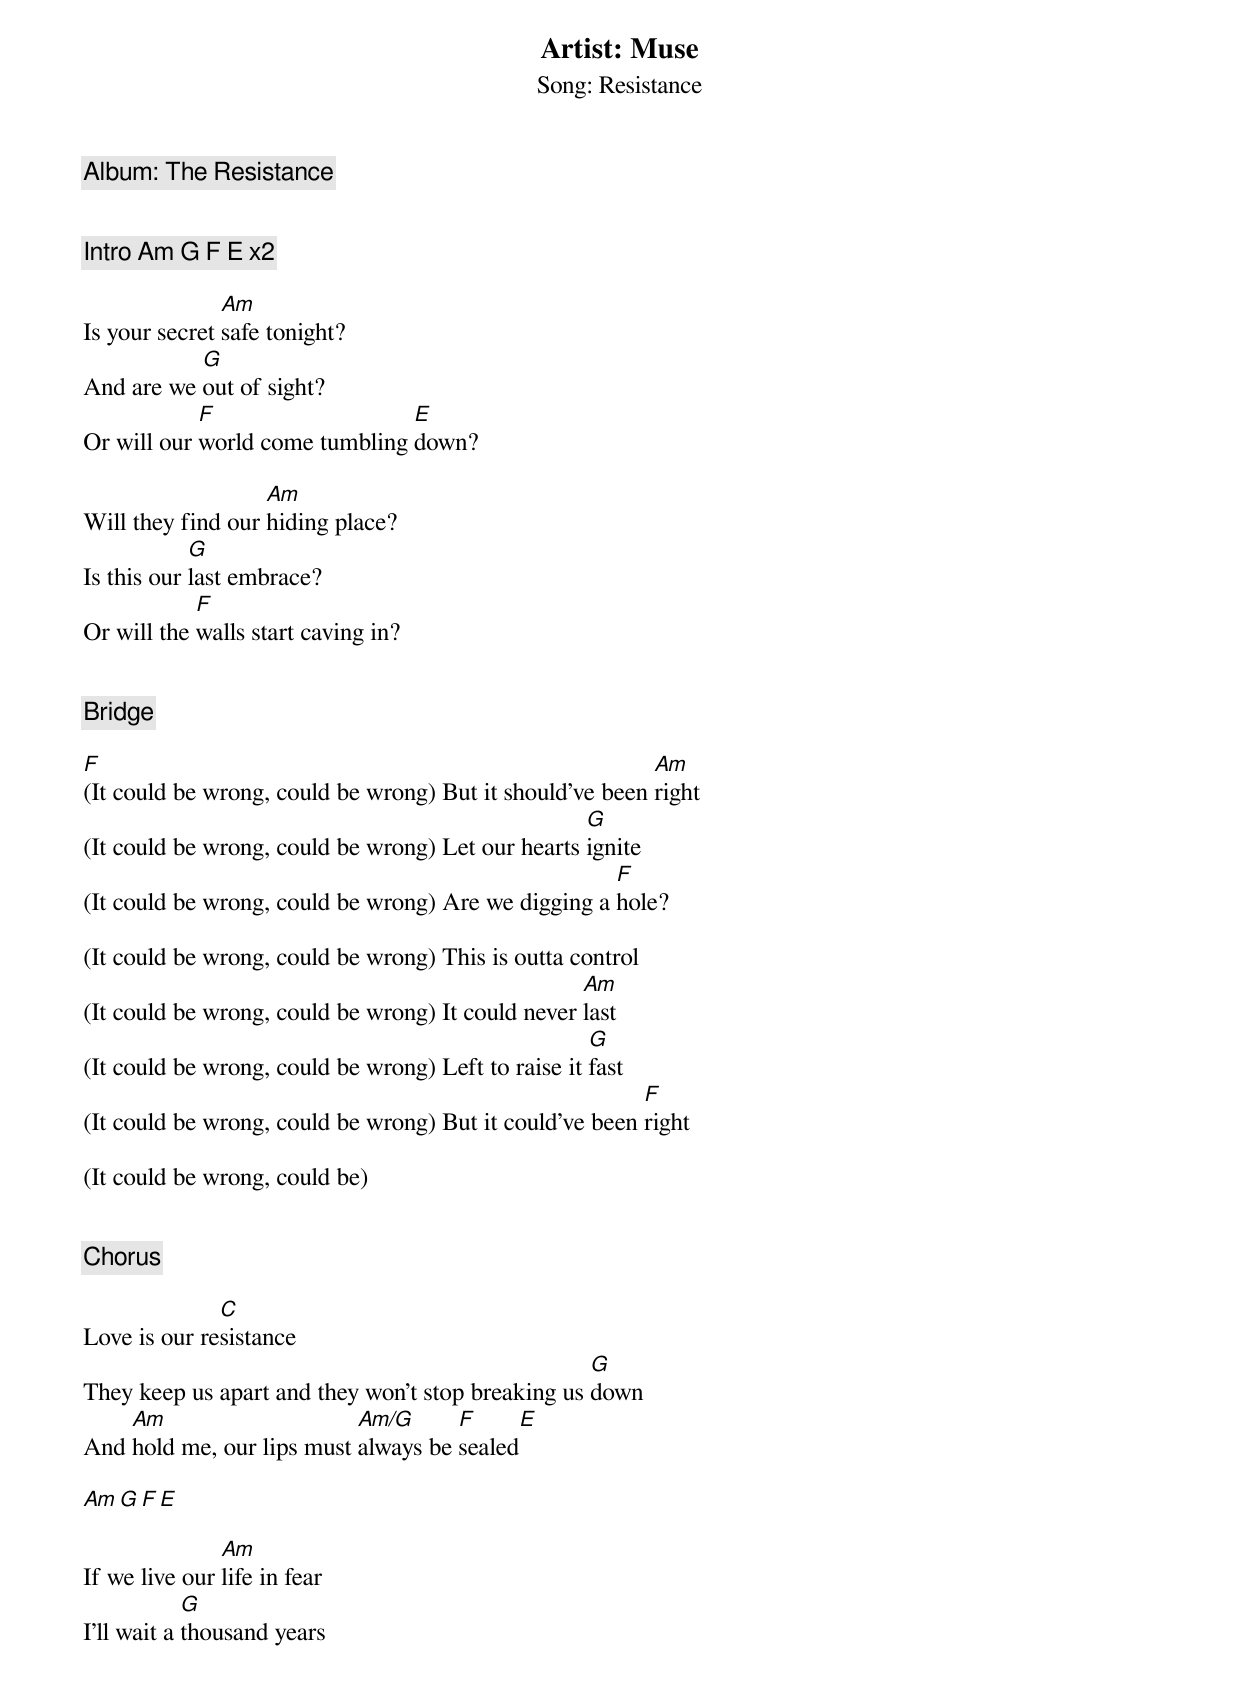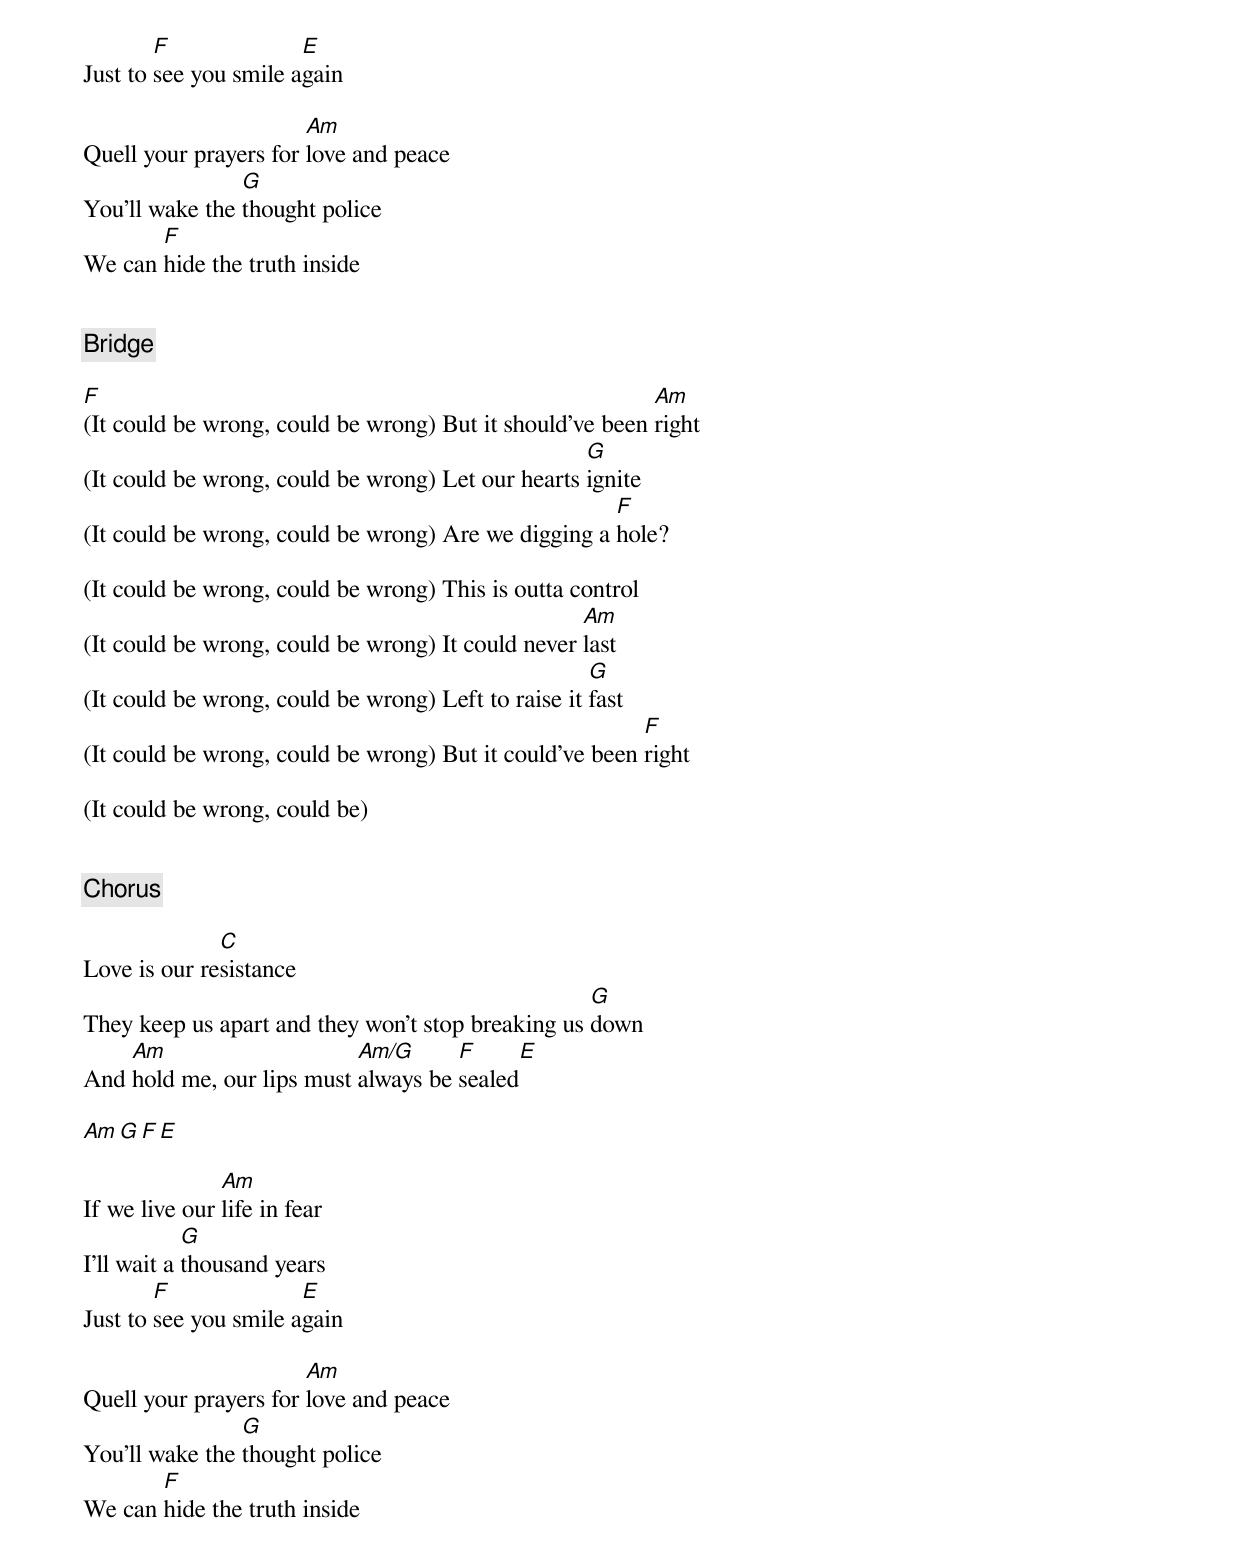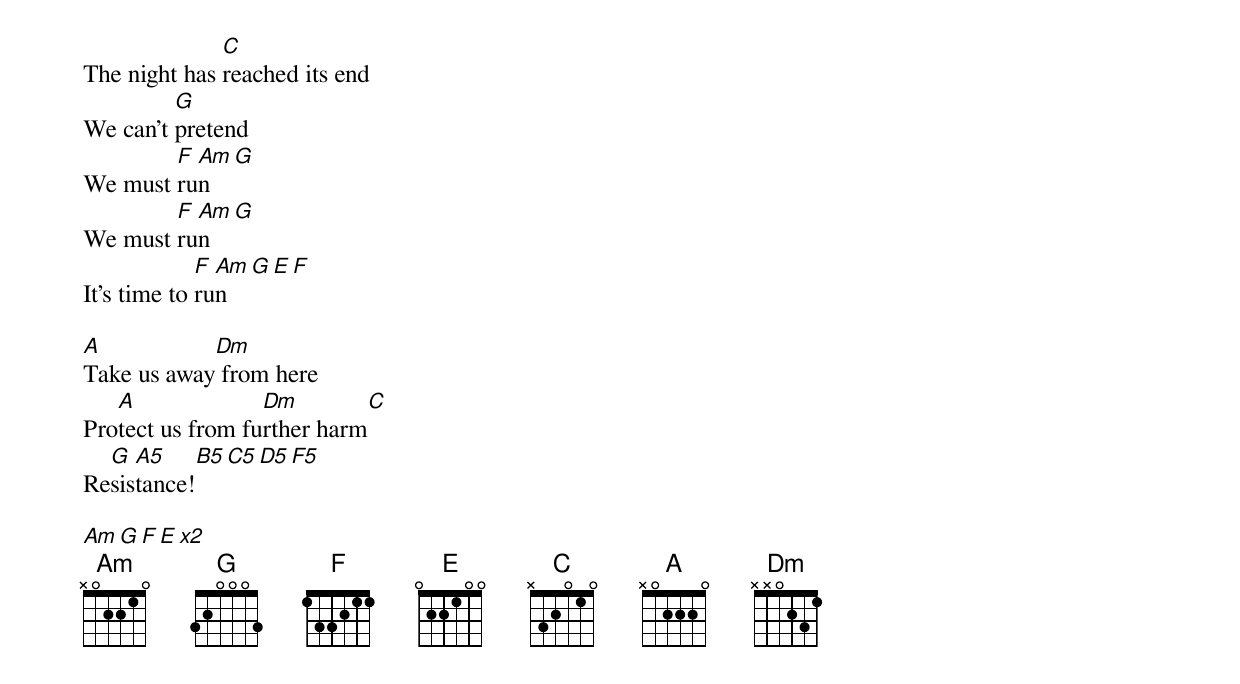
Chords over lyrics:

Artist: Muse
Song: Resistance
Album: The Resistance


[Intro] Am G F E x2

               Am
Is your secret safe tonight?
           G
And are we out of sight?
            F                   E
Or will our world come tumbling down?

                   Am
Will they find our hiding place?
            G
Is this our last embrace?
            F
Or will the walls start caving in?


[Bridge]

F                                                         Am
(It could be wrong, could be wrong) But it should've been right
                                                   G
(It could be wrong, could be wrong) Let our hearts ignite
                                                     F
(It could be wrong, could be wrong) Are we digging a hole?

(It could be wrong, could be wrong) This is outta control
                                                   Am
(It could be wrong, could be wrong) It could never last
                                                     G
(It could be wrong, could be wrong) Left to raise it fast
                                                         F
(It could be wrong, could be wrong) But it could've been right

(It could be wrong, could be)


[Chorus]

              C
Love is our resistance
                                                   G
They keep us apart and they won't stop breaking us down
    Am                     Am/G      F       E
And hold me, our lips must always be sealed

Am G F E

               Am
If we live our life in fear
            G
I'll wait a thousand years
        F              E
Just to see you smile again

                       Am
Quell your prayers for love and peace
                G
You'll wake the thought police
       F
We can hide the truth inside


[Bridge]

F                                                         Am
(It could be wrong, could be wrong) But it should've been right
                                                   G
(It could be wrong, could be wrong) Let our hearts ignite
                                                     F
(It could be wrong, could be wrong) Are we digging a hole?

(It could be wrong, could be wrong) This is outta control
                                                   Am
(It could be wrong, could be wrong) It could never last
                                                     G
(It could be wrong, could be wrong) Left to raise it fast
                                                         F
(It could be wrong, could be wrong) But it could've been right

(It could be wrong, could be)


[Chorus]

              C
Love is our resistance
                                                   G
They keep us apart and they won't stop breaking us down
    Am                     Am/G      F       E
And hold me, our lips must always be sealed

Am G F E

               Am
If we live our life in fear
            G
I'll wait a thousand years
        F              E
Just to see you smile again

                       Am
Quell your prayers for love and peace
                G
You'll wake the thought police
       F
We can hide the truth inside

              C
The night has reached its end
         G
We can't pretend
        F Am G
We must run
        F Am G
We must run
             F Am G E F
It's time to run

A           Dm
Take us away from here
   A              Dm         C
Protect us from further harm
  G  A5    B5 C5 D5 F5
Resistance!

Am G F E x2
